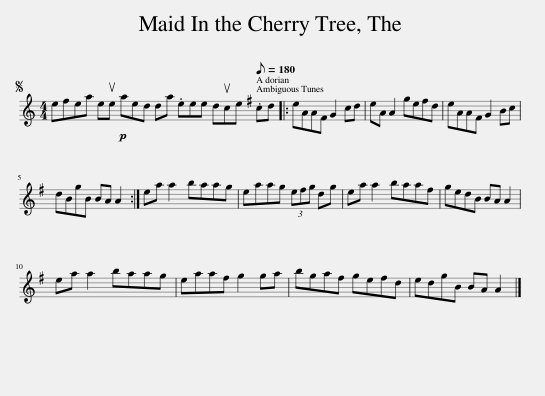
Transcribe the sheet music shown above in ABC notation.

X:1
L:1/8
M:4/4
I:linebreak $
K:C
V:1 treble
V:1
S efea eue!p! aed da .eee duce[Q:1/8=180] .cd |: eAA^F G2 cd | eA A2 ge^fd | eAA^F G2 Bc |$ dBgB BA A2 :| %5
 ea a2 baag | eaag (3e^fg dg | ea a2 baa^f | gedB BA A2 |$ ea a2 baag | %10
 eaa^f g2 ga | bga^f gefd | edgB BA A2 |] %13
